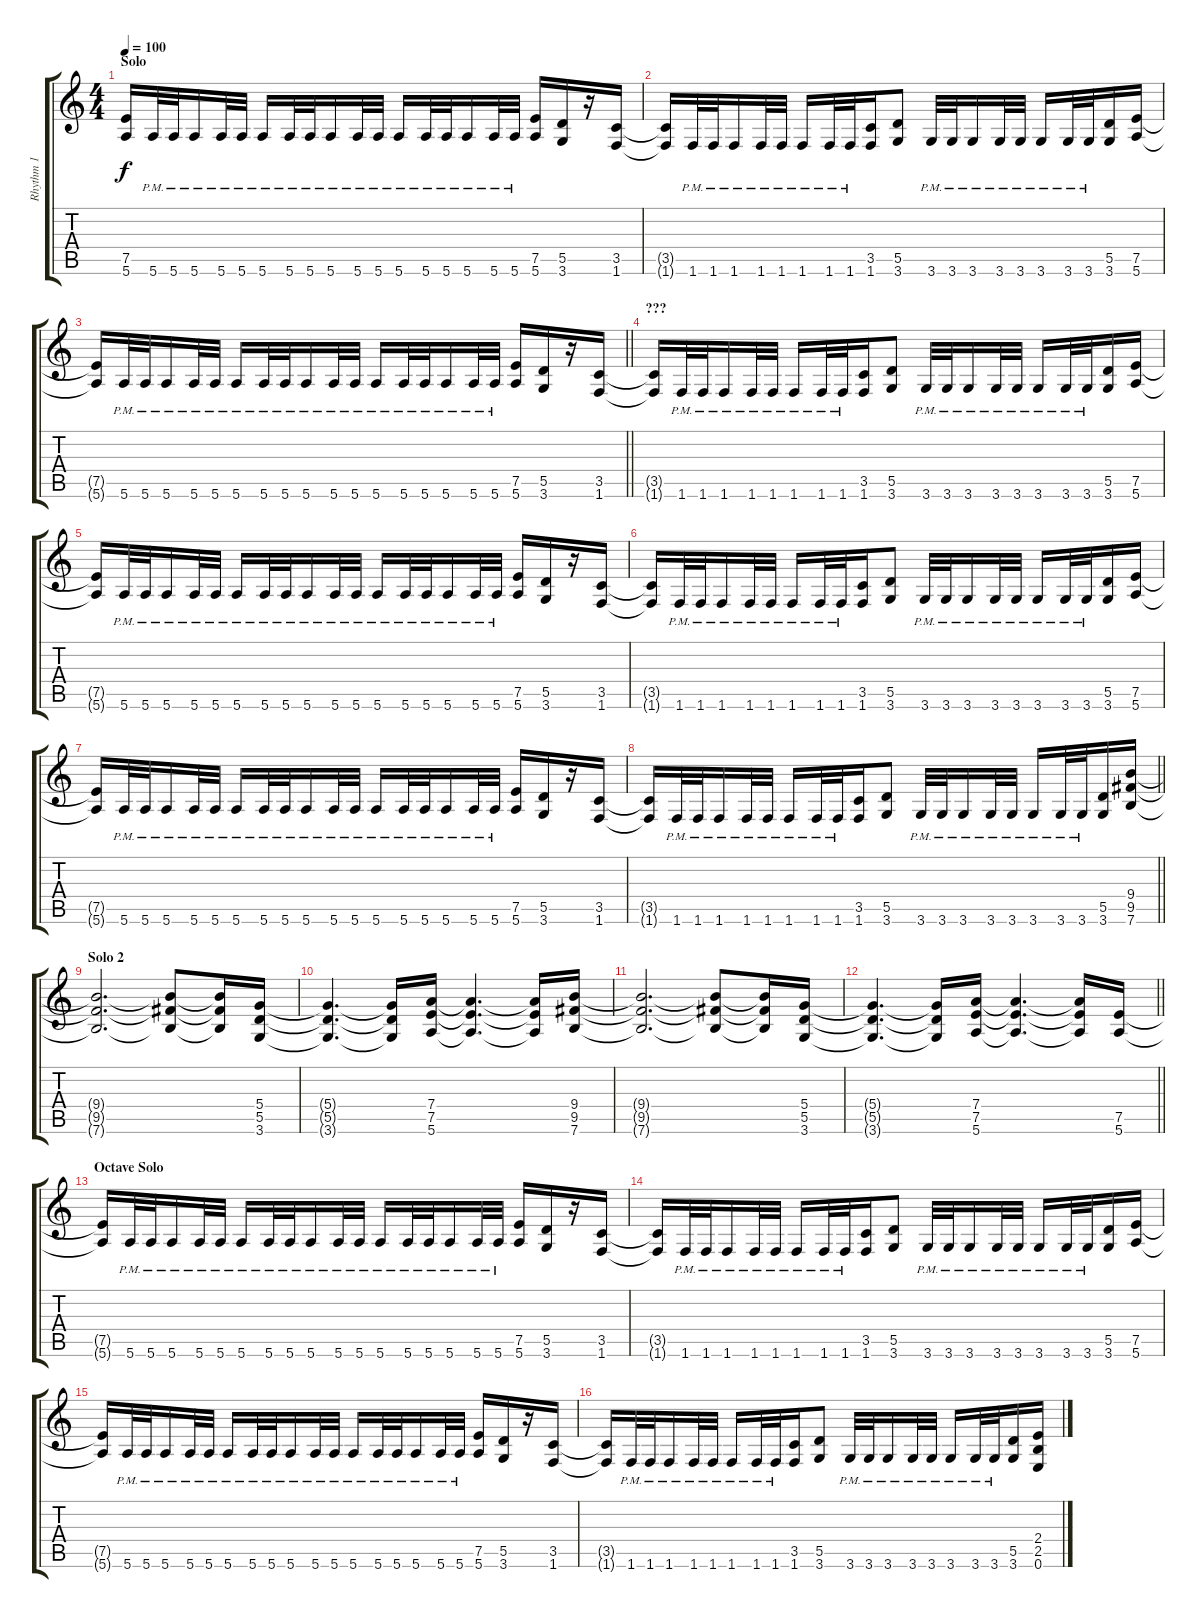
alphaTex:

\track ("Rhythm 1" "Rhythm 1") {instrument distortionguitar}
\staff {score tabs}
\tuning (E4 B3 G3 D3 A2 E2) {hide}
\ts (4 4)
\section ("" "Solo")
\tempo 100
\clef g2
\ks c
(7.5{t} 5.6{t}).16{dy f} 5.6{pm}.32 5.6{pm}.32 5.6{pm}.16 5.6{pm}.32 5.6{pm}.32 5.6{pm}.16 5.6{pm}.32 5.6{pm}.32 5.6{pm}.16 5.6{pm}.32 5.6{pm}.32 5.6{pm}.16 5.6{pm}.32 5.6{pm}.32 5.6{pm}.16 5.6{pm}.32 5.6{pm}.32 (7.5 5.6).16 (5.5 3.6).16 r.16 (3.5 1.6).16 |
(3.5{t} 1.6{t}).16 1.6{pm}.32 1.6{pm}.32 1.6{pm}.16 1.6{pm}.32 1.6{pm}.32 1.6{pm}.16 1.6{pm}.32 1.6{pm}.32 (3.5 1.6).16 (5.5 3.6).8 3.6{pm}.32 3.6{pm}.32 3.6{pm}.16 3.6{pm}.32 3.6{pm}.32 3.6{pm}.16 3.6{pm}.32 3.6{pm}.32 (5.5 3.6).16 (7.5 5.6).16 |
\barLineRight lightlight
(7.5{t} 5.6{t}).16 5.6{pm}.32 5.6{pm}.32 5.6{pm}.16 5.6{pm}.32 5.6{pm}.32 5.6{pm}.16 5.6{pm}.32 5.6{pm}.32 5.6{pm}.16 5.6{pm}.32 5.6{pm}.32 5.6{pm}.16 5.6{pm}.32 5.6{pm}.32 5.6{pm}.16 5.6{pm}.32 5.6{pm}.32 (7.5 5.6).16 (5.5 3.6).16 r.16 (3.5 1.6).16 |
\section ("" "???")
(3.5{t} 1.6{t}).16 1.6{pm}.32 1.6{pm}.32 1.6{pm}.16 1.6{pm}.32 1.6{pm}.32 1.6{pm}.16 1.6{pm}.32 1.6{pm}.32 (3.5 1.6).16 (5.5 3.6).8 3.6{pm}.32 3.6{pm}.32 3.6{pm}.16 3.6{pm}.32 3.6{pm}.32 3.6{pm}.16 3.6{pm}.32 3.6{pm}.32 (5.5 3.6).16 (7.5 5.6).16 |
(7.5{t} 5.6{t}).16 5.6{pm}.32 5.6{pm}.32 5.6{pm}.16 5.6{pm}.32 5.6{pm}.32 5.6{pm}.16 5.6{pm}.32 5.6{pm}.32 5.6{pm}.16 5.6{pm}.32 5.6{pm}.32 5.6{pm}.16 5.6{pm}.32 5.6{pm}.32 5.6{pm}.16 5.6{pm}.32 5.6{pm}.32 (7.5 5.6).16 (5.5 3.6).16 r.16 (3.5 1.6).16 |
(3.5{t} 1.6{t}).16 1.6{pm}.32 1.6{pm}.32 1.6{pm}.16 1.6{pm}.32 1.6{pm}.32 1.6{pm}.16 1.6{pm}.32 1.6{pm}.32 (3.5 1.6).16 (5.5 3.6).8 3.6{pm}.32 3.6{pm}.32 3.6{pm}.16 3.6{pm}.32 3.6{pm}.32 3.6{pm}.16 3.6{pm}.32 3.6{pm}.32 (5.5 3.6).16 (7.5 5.6).16 |
(7.5{t} 5.6{t}).16 5.6{pm}.32 5.6{pm}.32 5.6{pm}.16 5.6{pm}.32 5.6{pm}.32 5.6{pm}.16 5.6{pm}.32 5.6{pm}.32 5.6{pm}.16 5.6{pm}.32 5.6{pm}.32 5.6{pm}.16 5.6{pm}.32 5.6{pm}.32 5.6{pm}.16 5.6{pm}.32 5.6{pm}.32 (7.5 5.6).16 (5.5 3.6).16 r.16 (3.5 1.6).16 |
\barLineRight lightlight
(3.5{t} 1.6{t}).16 1.6{pm}.32 1.6{pm}.32 1.6{pm}.16 1.6{pm}.32 1.6{pm}.32 1.6{pm}.16 1.6{pm}.32 1.6{pm}.32 (3.5 1.6).16 (5.5 3.6).8 3.6{pm}.32 3.6{pm}.32 3.6{pm}.16 3.6{pm}.32 3.6{pm}.32 3.6{pm}.16 3.6{pm}.32 3.6{pm}.32 (5.5 3.6).16 (9.4 9.5 7.6).16 |
\section ("" "Solo 2")
(9.4{t} 9.5{t} 7.6{t}).2{d} (9.4{t} 9.5{t} 7.6{t}).8 (9.4{t} 9.5{t} 7.6{t}).16 (5.4 5.5 3.6).16 |
(5.4{t} 5.5{t} 3.6{t}).4{d} (5.4{t} 5.5{t} 3.6{t}).16 (7.4 7.5 5.6).16 (7.4{t} 7.5{t} 5.6{t}).4{d} (7.4{t} 7.5{t} 5.6{t}).16 (9.4 9.5 7.6).16 |
(9.4{t} 9.5{t} 7.6{t}).2{d} (9.4{t} 9.5{t} 7.6{t}).8 (9.4{t} 9.5{t} 7.6{t}).16 (5.4 5.5 3.6).16 |
\barLineRight lightlight
(5.4{t} 5.5{t} 3.6{t}).4{d} (5.4{t} 5.5{t} 3.6{t}).16 (7.4 7.5 5.6).16 (7.4{t} 7.5{t} 5.6{t}).4{d} (7.4{t} 7.5{t} 5.6{t}).16 (7.5 5.6).16 |
\section ("" "Octave Solo")
(7.5{t} 5.6{t}).16 5.6{pm}.32 5.6{pm}.32 5.6{pm}.16 5.6{pm}.32 5.6{pm}.32 5.6{pm}.16 5.6{pm}.32 5.6{pm}.32 5.6{pm}.16 5.6{pm}.32 5.6{pm}.32 5.6{pm}.16 5.6{pm}.32 5.6{pm}.32 5.6{pm}.16 5.6{pm}.32 5.6{pm}.32 (7.5 5.6).16 (5.5 3.6).16 r.16 (3.5 1.6).16 |
(3.5{t} 1.6{t}).16 1.6{pm}.32 1.6{pm}.32 1.6{pm}.16 1.6{pm}.32 1.6{pm}.32 1.6{pm}.16 1.6{pm}.32 1.6{pm}.32 (3.5 1.6).16 (5.5 3.6).8 3.6{pm}.32 3.6{pm}.32 3.6{pm}.16 3.6{pm}.32 3.6{pm}.32 3.6{pm}.16 3.6{pm}.32 3.6{pm}.32 (5.5 3.6).16 (7.5 5.6).16 |
(7.5{t} 5.6{t}).16 5.6{pm}.32 5.6{pm}.32 5.6{pm}.16 5.6{pm}.32 5.6{pm}.32 5.6{pm}.16 5.6{pm}.32 5.6{pm}.32 5.6{pm}.16 5.6{pm}.32 5.6{pm}.32 5.6{pm}.16 5.6{pm}.32 5.6{pm}.32 5.6{pm}.16 5.6{pm}.32 5.6{pm}.32 (7.5 5.6).16 (5.5 3.6).16 r.16 (3.5 1.6).16 |
(3.5{t} 1.6{t}).16 1.6{pm}.32 1.6{pm}.32 1.6{pm}.16 1.6{pm}.32 1.6{pm}.32 1.6{pm}.16 1.6{pm}.32 1.6{pm}.32 (3.5 1.6).16 (5.5 3.6).8 3.6{pm}.32 3.6{pm}.32 3.6{pm}.16 3.6{pm}.32 3.6{pm}.32 3.6{pm}.16 3.6{pm}.32 3.6{pm}.32 (5.5 3.6).16 (2.4 2.5 0.6).16
